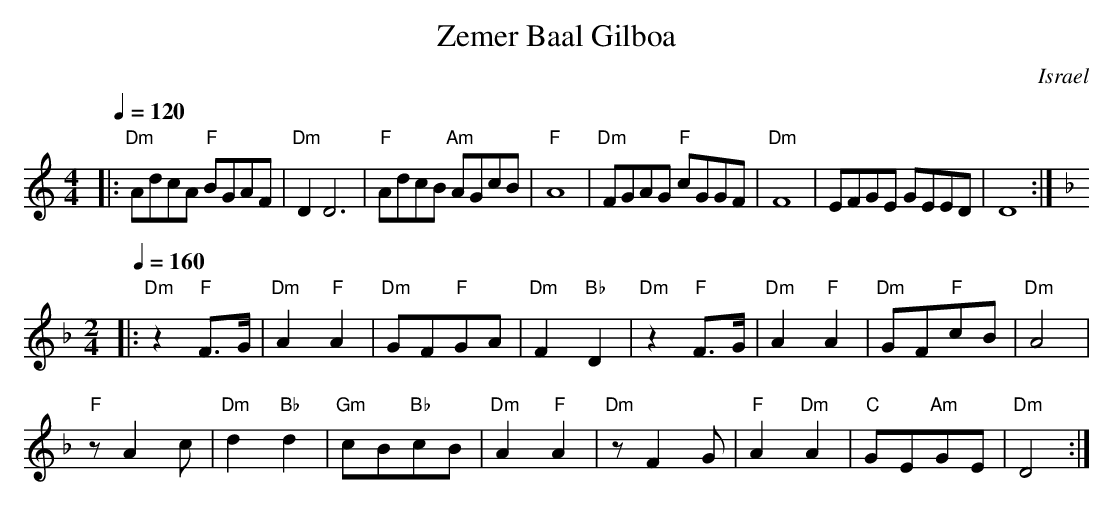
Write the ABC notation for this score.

X:1
T:Zemer Baal Gilboa
O:Israel
L:1/8
M:4/4
K:Am
Q:1/4=120
|:"Dm"AdcA "F"BGAF| "Dm"D2 D6| "F"AdcB "Am"AGcB| "F"A8|\
"Dm"FGAG "F"cGGF| "Dm"F8|EFGE GEED| D8:|
L:1/8
M:2/4
K:Dm
Q:1/4=160
|:"Dm"z2 "F"F>G| "Dm"A2 "F"A2| "Dm"GF"F"GA| "Dm"F2 "Bb"D2|\
"Dm"z2 "F"F>G| "Dm"A2 "F"A2| "Dm"GF"F"cB| "Dm"A4|
"F"zA2c|"Dm"d2 "Bb"d2|"Gm"cB"Bb"cB| "Dm"A2 "F"A2|\
"Dm"zF2G| "F"A2 "Dm"A2 |"C"GE"Am"GE|"Dm"D4:|
